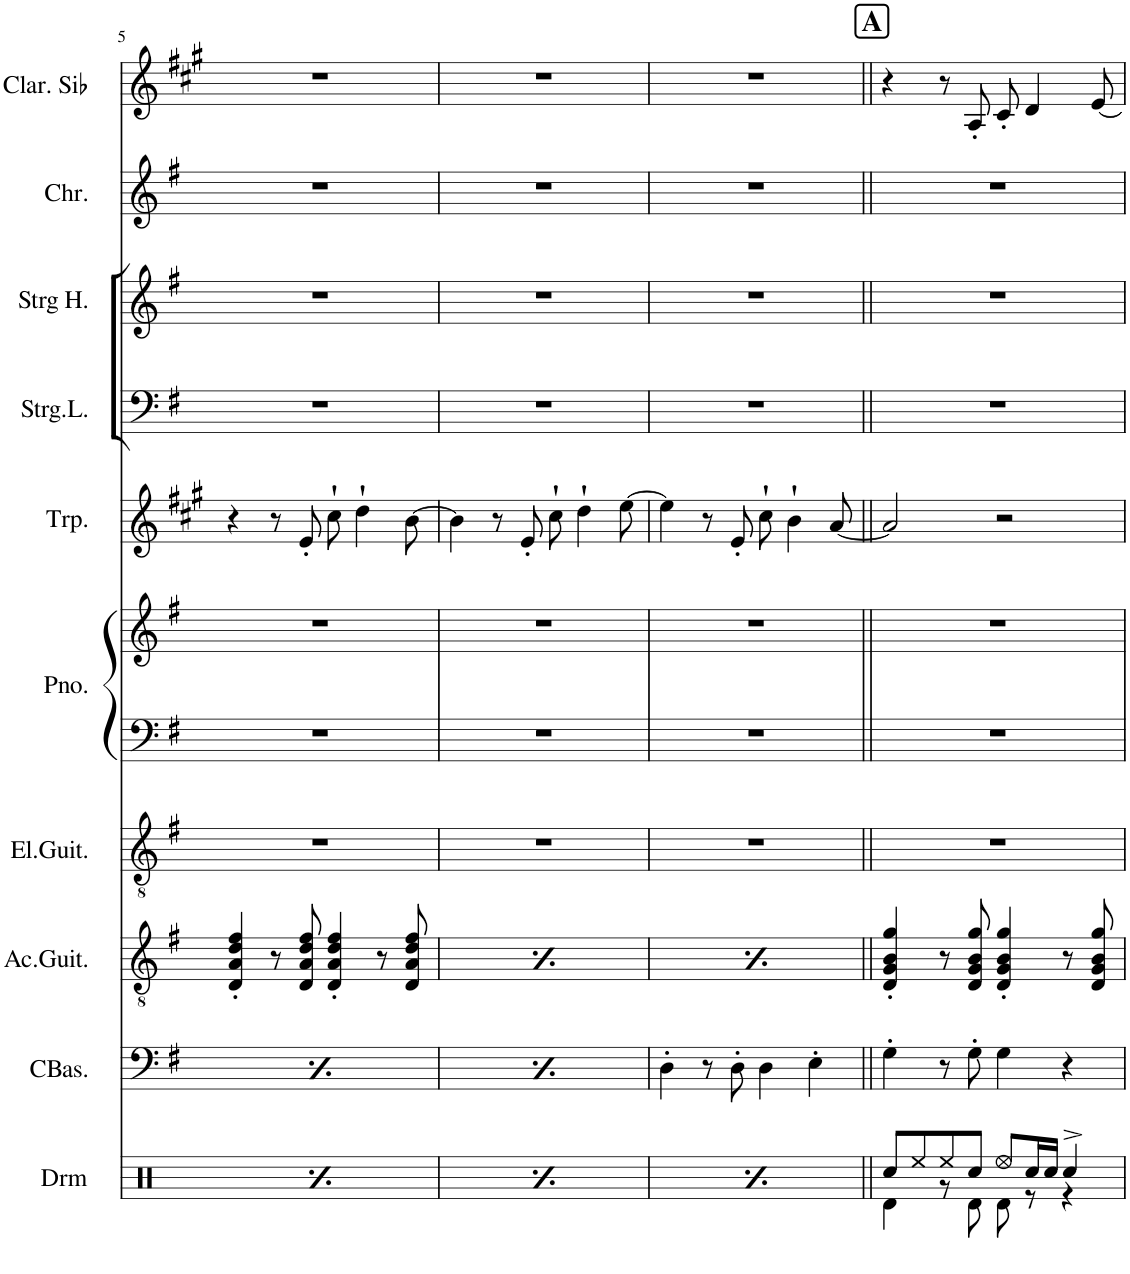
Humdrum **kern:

**kern	**kern	**kern	**kern	**kern	**kern	**kern	**kern	**kern	**kern	**kern
*part10	*part9	*part8	*part7	*part6	*part6	*part5	*part4	*part3	*part2	*part1
*staff11	*staff10	*staff9	*staff8	*staff7	*staff6	*staff5	*staff4	*staff3	*staff2	*staff1
*I"Drums	*I"Bass	*I"Steel Strg.Guitar	*I"Electric Guitar	*I"Piano	*	*I"Bb Trumpet	*I"Strings Low	*I"Strings Hi	*I"Choirs Ooooh	*I"Clarinette en Sib
*I'Drm	*	*	*I'El.Guit.	*I'Pno.	*	*I'Trp.	*I'Strg.L.	*I'Strg H.	*I'Chr.	*I'Clar. Sib
!!LO:PB:g=z
*clefX	*clefF4	*clefGv2	*clefGv2	*clefF4	*clefG2	*clefG2	*clefF4	*clefG2	*clefG2	*clefG2
*	*Trd7c12	*	*	*	*	*Trd1c2	*	*	*	*Trd1c2
*k[]	*k[f#]	*k[f#]	*k[f#]	*k[f#]	*k[f#]	*k[f#c#g#]	*k[f#]	*k[f#]	*k[f#]	*k[f#c#g#]
*M2/2	*M2/2	*M2/2	*M2/2	*M2/2	*M2/2	*M2/2	*M2/2	*M2/2	*M2/2	*M2/2
*met(c|)	*met(c|)	*met(c|)	*met(c|)	*met(c|)	*met(c|)	*met(c|)	*met(c|)	*met(c|)	*met(c|)	*met(c|)
=5	=5	=5	=5	=5	=5	=5	=5	=5	=5	=5
*^	*	*	*	*	*	*	*	*	*	*
8Rcc/L	4Rd\	4D'\	4D/' 4A/' 4d/' 4f#/'	1r	1r	1r	4r	1r	1r	1r	1r
8Ree/	.	.	.	.	.	.	.	.	.	.	.
8Ree/	8r	8r	8r	.	.	.	8r	.	.	.	.
8Rcc/J	8Rd\	8D'\	8D/ 8A/ 8d/ 8f#/	.	.	.	8e'/	.	.	.	.
8Ree/L	8Rd\	4D\	4D/' 4A/' 4d/' 4f#/'	.	.	.	8cc#`\	.	.	.	.
16Rcc/L	8r	.	.	.	.	.	4dd`\	.	.	.	.
16Rcc/JJ	.	.	.	.	.	.	.	.	.	.	.
4Rcc^/	4r	4r	8r	.	.	.	.	.	.	.	.
.	.	.	8D/ 8A/ 8d/ 8f#/	.	.	.	[8b\	.	.	.	.
=6	=6	=6	=6	=6	=6	=6	=6	=6	=6	=6	=6
8Rcc/L	4Rd\	4D'\	4D/' 4A/' 4d/' 4f#/'	1r	1r	1r	4b\]	1r	1r	1r	1r
8Ree/	.	.	.	.	.	.	.	.	.	.	.
8Ree/	8r	8r	8r	.	.	.	8r	.	.	.	.
8Rcc/J	8Rd\	8D'\	8D/ 8A/ 8d/ 8f#/	.	.	.	8e'/	.	.	.	.
8Ree/L	8Rd\	4D\	4D/' 4A/' 4d/' 4f#/'	.	.	.	8cc#`\	.	.	.	.
16Rcc/L	8r	.	.	.	.	.	4dd`\	.	.	.	.
16Rcc/JJ	.	.	.	.	.	.	.	.	.	.	.
4Rcc^/	4r	4r	8r	.	.	.	.	.	.	.	.
.	.	.	8D/ 8A/ 8d/ 8f#/	.	.	.	[8ee\	.	.	.	.
=7	=7	=7	=7	=7	=7	=7	=7	=7	=7	=7	=7
8Rcc/L	4Rd\	4D'\	4D/' 4A/' 4d/' 4f#/'	1r	1r	1r	4ee\]	1r	1r	1r	1r
8Ree/	.	.	.	.	.	.	.	.	.	.	.
8Ree/	8r	8r	8r	.	.	.	8r	.	.	.	.
8Rcc/J	8Rd\	8D'\	8D/ 8A/ 8d/ 8f#/	.	.	.	8e'/	.	.	.	.
8Ree/L	8Rd\	4D\	4D/' 4A/' 4d/' 4f#/'	.	.	.	8cc#`\	.	.	.	.
16Rcc/L	8r	.	.	.	.	.	4b`\	.	.	.	.
16Rcc/JJ	.	.	.	.	.	.	.	.	.	.	.
4Rcc^/	4r	4E'\	8r	.	.	.	.	.	.	.	.
.	.	.	8D/ 8A/ 8d/ 8f#/	.	.	.	[8a/	.	.	.	.
!!LO:REH:place=s1:a:B:cj:fs=14:t=A
=8||	=8||	=8||	=8||	=8||	=8||	=8||	=8||	=8||	=8||	=8||	=8||
8Rcc/L	4Rd\	4G'\	4D/' 4G/' 4B/' 4g/'	1r	1r	1r	2a/]	1r	1r	1r	4r
8Ree/	.	.	.	.	.	.	.	.	.	.	.
8Ree/	8r	8r	8r	.	.	.	.	.	.	.	8r
8Rcc/J	8Rd\	8G'\	8D/ 8G/ 8B/ 8g/	.	.	.	.	.	.	.	8A'/
8Ree/L	8Rd\	4G\	4D/' 4G/' 4B/' 4g/'	.	.	.	2r	.	.	.	8c#'/
16Rcc/L	8r	.	.	.	.	.	.	.	.	.	4d/
16Rcc/JJ	.	.	.	.	.	.	.	.	.	.	.
4Rcc^/	4r	4r	8r	.	.	.	.	.	.	.	.
.	.	.	8D/ 8G/ 8B/ 8g/	.	.	.	.	.	.	.	[8e/
*v	*v	*	*	*	*	*	*	*	*	*	*
=	=	=	=	=	=	=	=	=	=	=
*-	*-	*-	*-	*-	*-	*-	*-	*-	*-	*-
